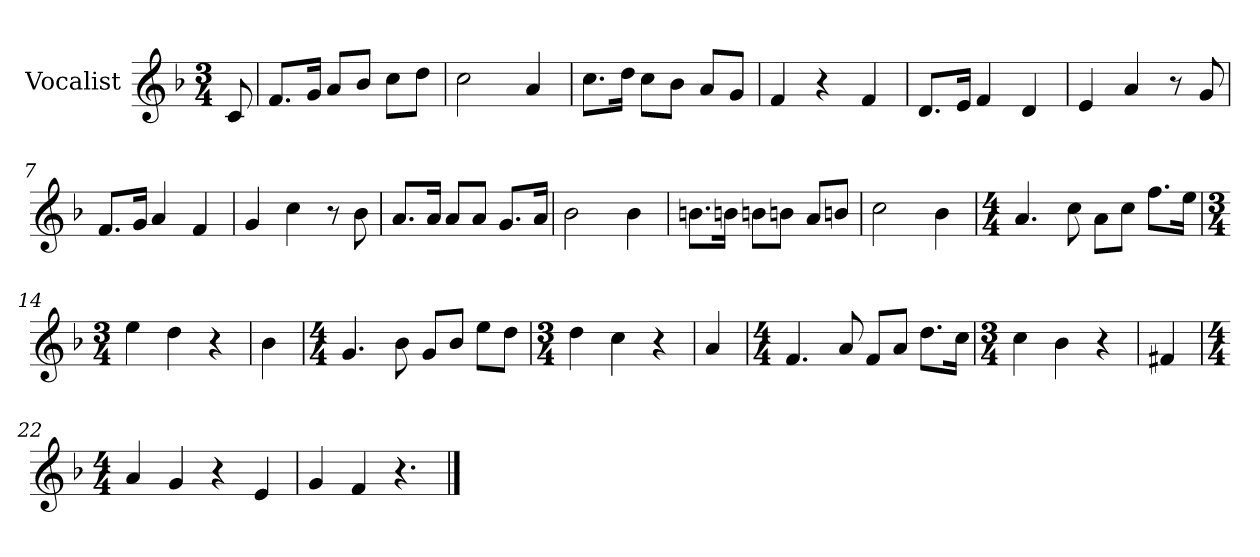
**kern
*part1
*staff1
*I"Vocalist
*k[b-]
*F:
*M3/4
=
8c
=1
8.fL
16gJk
8aL
8b-J
8ccL
8ddJ
=2
2cc
4a
=3
8.ccL
16ddJk
8ccL
8b-J
8aL
8gJ
=4
4f
4r
4f
=5
8.dL
16eJk
4f
4d
=6
4e
4a
8r
8g
=7
8.fL
16gJk
4a
4f
=8
4g
4cc
8r
8b-
=9
8.aL
16aJk
8aL
8aJ
8.gL
16aJk
=10
2b-
4b-
=11
8.bnL
16bnJk
8bnL
8bnJ
8aL
8bnJ
=12
2cc
4b-
=13
*M4/4
4.a
8cc
8aL
8ccJ
8.ffL
16eeJk
=14
*M3/4
4ee
4dd
4r
=15
4b-
=16
*M4/4
4.g
8b-
8gL
8b-J
8eeL
8ddJ
=17
*M3/4
4dd
4cc
4r
=18
4a
=19
*M4/4
4.f
8a
8fL
8aJ
8.ddL
16ccJk
=20
*M3/4
4cc
4b-
4r
=21
4f#X
=22
*M4/4
4a
4g
4r
4e
=23
4g
4f
4.r
==
*-
